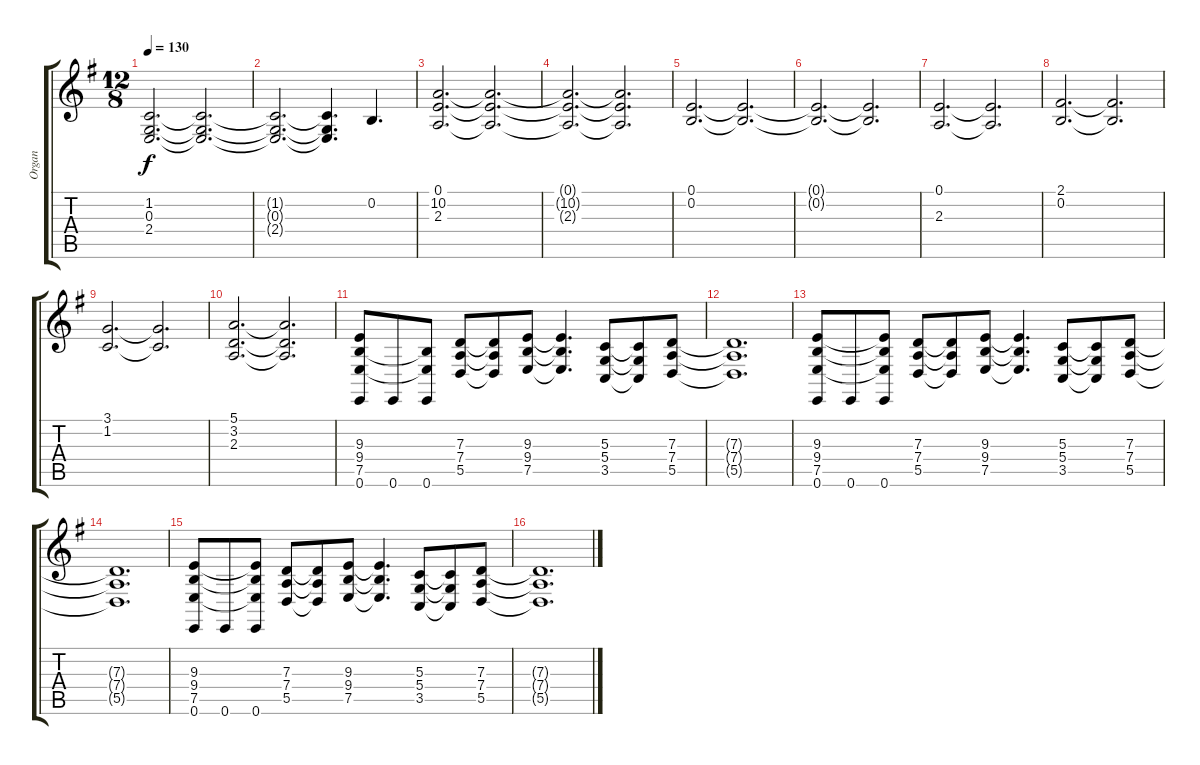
\track ("Organ" "Organ") {instrument pad8sweep}
\staff {score tabs}
\tuning (E4 B3 G3 D3 A2 E2) {hide}
\ts (12 8)
\tempo 130
\clef g2
\ks g
(1.2 0.3 2.4).2{d dy f} (1.2{t} 0.3{t} 2.4{t}).2{d} |
(1.2{t} 0.3{t} 2.4{t}).2{d} (1.2{t} 0.3{t} 2.4{t}).4{d} 0.2.4{d} |
(0.1 10.2 2.3).2{d} (0.1{t} 10.2{t} 2.3{t}).2{d} |
(0.1{t} 10.2{t} 2.3{t}).2{d} (0.1{t} 10.2{t} 2.3{t}).2{d} |
(0.1 0.2).2{d} (0.1{t} 0.2{t}).2{d} |
(0.1{t} 0.2{t}).2{d} (0.1{t} 0.2{t}).2{d} |
(0.1 2.3).2{d} (0.1{t} 2.3{t}).2{d} |
(2.1 0.2).2{d} (2.1{t} 0.2{t}).2{d} |
(3.1 1.2).2{d} (3.1{t} 1.2{t}).2{d} |
(5.1 3.2 2.3).2{d} (5.1{t} 3.2{t} 2.3{t}).2{d} |
(9.3 9.4 7.5 0.6).8{volume 9 instrument tremolostrings} 0.6.8 (9.4{t} 7.5{t} 0.6).8 (7.3 7.4 5.5).8 (7.3{t} 7.4{t} 5.5{t}).8 (9.3 9.4 7.5).8 (9.3{t} 9.4{t} 7.5{t}).4{d} (5.3 5.4 3.5).8 (5.3{t} 5.4{t} 3.5{t}).8 (7.3 7.4 5.5).8 |
(7.3{t} 7.4{t} 5.5{t}).1{d} |
(9.3 9.4 7.5 0.6).8 0.6.8 (9.3{t} 9.4{t} 7.5{t} 0.6).8 (7.3 7.4 5.5).8 (7.3{t} 7.4{t} 5.5{t}).8 (9.3 9.4 7.5).8 (9.3{t} 9.4{t} 7.5{t}).4{d} (5.3 5.4 3.5).8 (5.3{t} 5.4{t} 3.5{t}).8 (7.3 7.4 5.5).8 |
(7.3{t} 7.4{t} 5.5{t}).1{d} |
(9.3 9.4 7.5 0.6).8 0.6.8 (9.3{t} 9.4{t} 7.5{t} 0.6).8 (7.3 7.4 5.5).8 (7.3{t} 7.4{t} 5.5{t}).8 (9.3 9.4 7.5).8 (9.3{t} 9.4{t} 7.5{t}).4{d} (5.3 5.4 3.5).8 (5.3{t} 5.4{t} 3.5{t}).8 (7.3 7.4 5.5).8 |
(7.3{t} 7.4{t} 5.5{t}).1{d}
